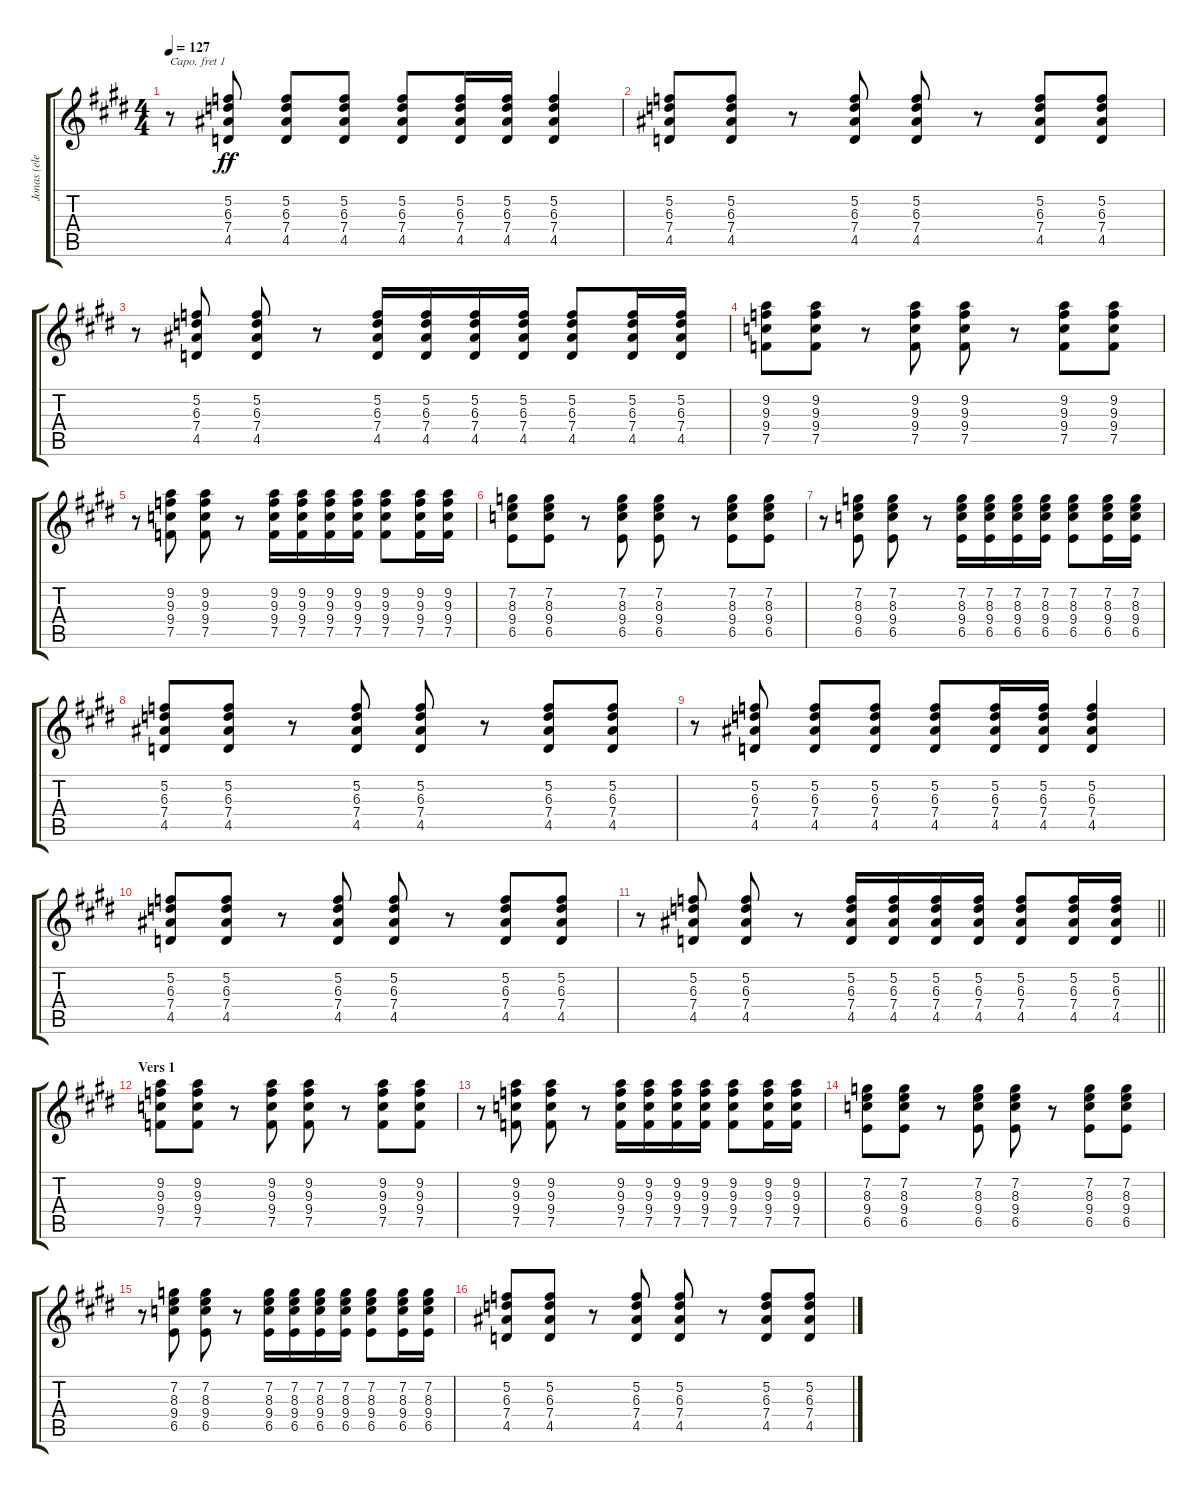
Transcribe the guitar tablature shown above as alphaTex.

\track ("Jonas (electric)" "Jonas (ele") {instrument electricguitarclean}
\staff {score tabs}
\capo 1
\tuning (E4 B3 G3 D3 A2 E2) {hide}
\ts (4 4)
\tempo 127
\clef g2
\ks e
r.8{dy ff} (5.2 6.3 7.4 4.5).8 (5.2 6.3 7.4 4.5).8 (5.2 6.3 7.4 4.5).8 (5.2 6.3 7.4 4.5).8 (5.2 6.3 7.4 4.5).16 (5.2 6.3 7.4 4.5).16 (5.2 6.3 7.4 4.5).4 |
(5.2 6.3 7.4 4.5).8 (5.2 6.3 7.4 4.5).8 r.8 (5.2 6.3 7.4 4.5).8 (5.2 6.3 7.4 4.5).8 r.8 (5.2 6.3 7.4 4.5).8 (5.2 6.3 7.4 4.5).8 |
r.8 (5.2 6.3 7.4 4.5).8 (5.2 6.3 7.4 4.5).8 r.8 (5.2 6.3 7.4 4.5).16 (5.2 6.3 7.4 4.5).16 (5.2 6.3 7.4 4.5).16 (5.2 6.3 7.4 4.5).16 (5.2 6.3 7.4 4.5).8 (5.2 6.3 7.4 4.5).16 (5.2 6.3 7.4 4.5).16 |
(9.2 9.3 9.4 7.5).8 (9.2 9.3 9.4 7.5).8 r.8 (9.2 9.3 9.4 7.5).8 (9.2 9.3 9.4 7.5).8 r.8 (9.2 9.3 9.4 7.5).8 (9.2 9.3 9.4 7.5).8 |
r.8 (9.2 9.3 9.4 7.5).8 (9.2 9.3 9.4 7.5).8 r.8 (9.2 9.3 9.4 7.5).16 (9.2 9.3 9.4 7.5).16 (9.2 9.3 9.4 7.5).16 (9.2 9.3 9.4 7.5).16 (9.2 9.3 9.4 7.5).8 (9.2 9.3 9.4 7.5).16 (9.2 9.3 9.4 7.5).16 |
(7.2 8.3 9.4 6.5).8 (7.2 8.3 9.4 6.5).8 r.8 (7.2 8.3 9.4 6.5).8 (7.2 8.3 9.4 6.5).8 r.8 (7.2 8.3 9.4 6.5).8 (7.2 8.3 9.4 6.5).8 |
r.8 (7.2 8.3 9.4 6.5).8 (7.2 8.3 9.4 6.5).8 r.8 (7.2 8.3 9.4 6.5).16 (7.2 8.3 9.4 6.5).16 (7.2 8.3 9.4 6.5).16 (7.2 8.3 9.4 6.5).16 (7.2 8.3 9.4 6.5).8 (7.2 8.3 9.4 6.5).16 (7.2 8.3 9.4 6.5).16 |
(5.2 6.3 7.4 4.5).8 (5.2 6.3 7.4 4.5).8 r.8 (5.2 6.3 7.4 4.5).8 (5.2 6.3 7.4 4.5).8 r.8 (5.2 6.3 7.4 4.5).8 (5.2 6.3 7.4 4.5).8 |
r.8 (5.2 6.3 7.4 4.5).8 (5.2 6.3 7.4 4.5).8 (5.2 6.3 7.4 4.5).8 (5.2 6.3 7.4 4.5).8 (5.2 6.3 7.4 4.5).16 (5.2 6.3 7.4 4.5).16 (5.2 6.3 7.4 4.5).4 |
(5.2 6.3 7.4 4.5).8 (5.2 6.3 7.4 4.5).8 r.8 (5.2 6.3 7.4 4.5).8 (5.2 6.3 7.4 4.5).8 r.8 (5.2 6.3 7.4 4.5).8 (5.2 6.3 7.4 4.5).8 |
\barLineRight lightlight
r.8 (5.2 6.3 7.4 4.5).8 (5.2 6.3 7.4 4.5).8 r.8 (5.2 6.3 7.4 4.5).16 (5.2 6.3 7.4 4.5).16 (5.2 6.3 7.4 4.5).16 (5.2 6.3 7.4 4.5).16 (5.2 6.3 7.4 4.5).8 (5.2 6.3 7.4 4.5).16 (5.2 6.3 7.4 4.5).16 |
\section ("" "Vers 1")
(9.2 9.3 9.4 7.5).8 (9.2 9.3 9.4 7.5).8 r.8 (9.2 9.3 9.4 7.5).8 (9.2 9.3 9.4 7.5).8 r.8 (9.2 9.3 9.4 7.5).8 (9.2 9.3 9.4 7.5).8 |
r.8 (9.2 9.3 9.4 7.5).8 (9.2 9.3 9.4 7.5).8 r.8 (9.2 9.3 9.4 7.5).16 (9.2 9.3 9.4 7.5).16 (9.2 9.3 9.4 7.5).16 (9.2 9.3 9.4 7.5).16 (9.2 9.3 9.4 7.5).8 (9.2 9.3 9.4 7.5).16 (9.2 9.3 9.4 7.5).16 |
(7.2 8.3 9.4 6.5).8 (7.2 8.3 9.4 6.5).8 r.8 (7.2 8.3 9.4 6.5).8 (7.2 8.3 9.4 6.5).8 r.8 (7.2 8.3 9.4 6.5).8 (7.2 8.3 9.4 6.5).8 |
r.8 (7.2 8.3 9.4 6.5).8 (7.2 8.3 9.4 6.5).8 r.8 (7.2 8.3 9.4 6.5).16 (7.2 8.3 9.4 6.5).16 (7.2 8.3 9.4 6.5).16 (7.2 8.3 9.4 6.5).16 (7.2 8.3 9.4 6.5).8 (7.2 8.3 9.4 6.5).16 (7.2 8.3 9.4 6.5).16 |
(5.2 6.3 7.4 4.5).8 (5.2 6.3 7.4 4.5).8 r.8 (5.2 6.3 7.4 4.5).8 (5.2 6.3 7.4 4.5).8 r.8 (5.2 6.3 7.4 4.5).8 (5.2 6.3 7.4 4.5).8
